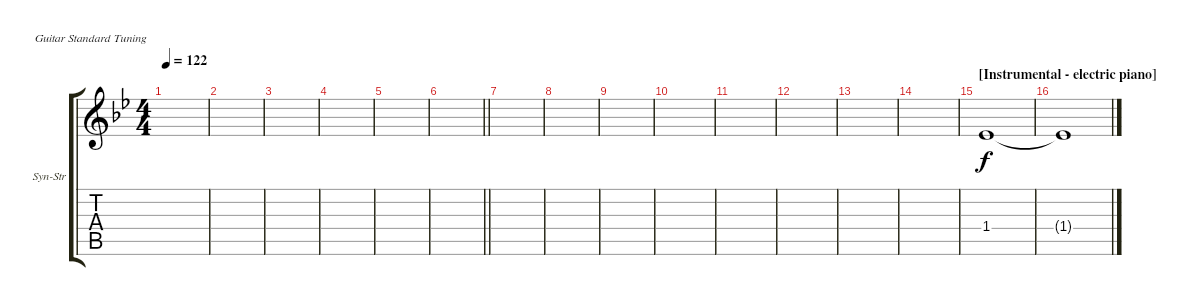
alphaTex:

\defaultSystemsLayout 4
\bracketExtendMode groupsimilarinstruments
\firstSystemTrackNameOrientation horizontal
\otherSystemsTrackNameOrientation horizontal
\track ("Synth Strings" "Syn-Str") {instrument electricguitarclean}
\staff {score tabs}
\tuning (E4 B3 G3 D3 A2 E2)
\ts (4 4)
\tempo 122
\clef g2
\scale
0.333333
\ks bb
|
\scale
0.333333 |
\scale
0.333333 |
\scale
0.333333 |
\scale
0.333333 |
\scale
0.333333
\barLineRight lightlight
|
\scale
0.333333 |
\scale
0.333333 |
\scale
0.333333 |
\scale
0.333333 |
\scale
0.333333 |
\scale
0.333333 |
\scale
0.333333 |
\scale
0.333333 |
\section ("" "[Instrumental - electric piano]")
\scale
0.333333 1.4.1 |
\scale
0.333333 1.4{t}.1
